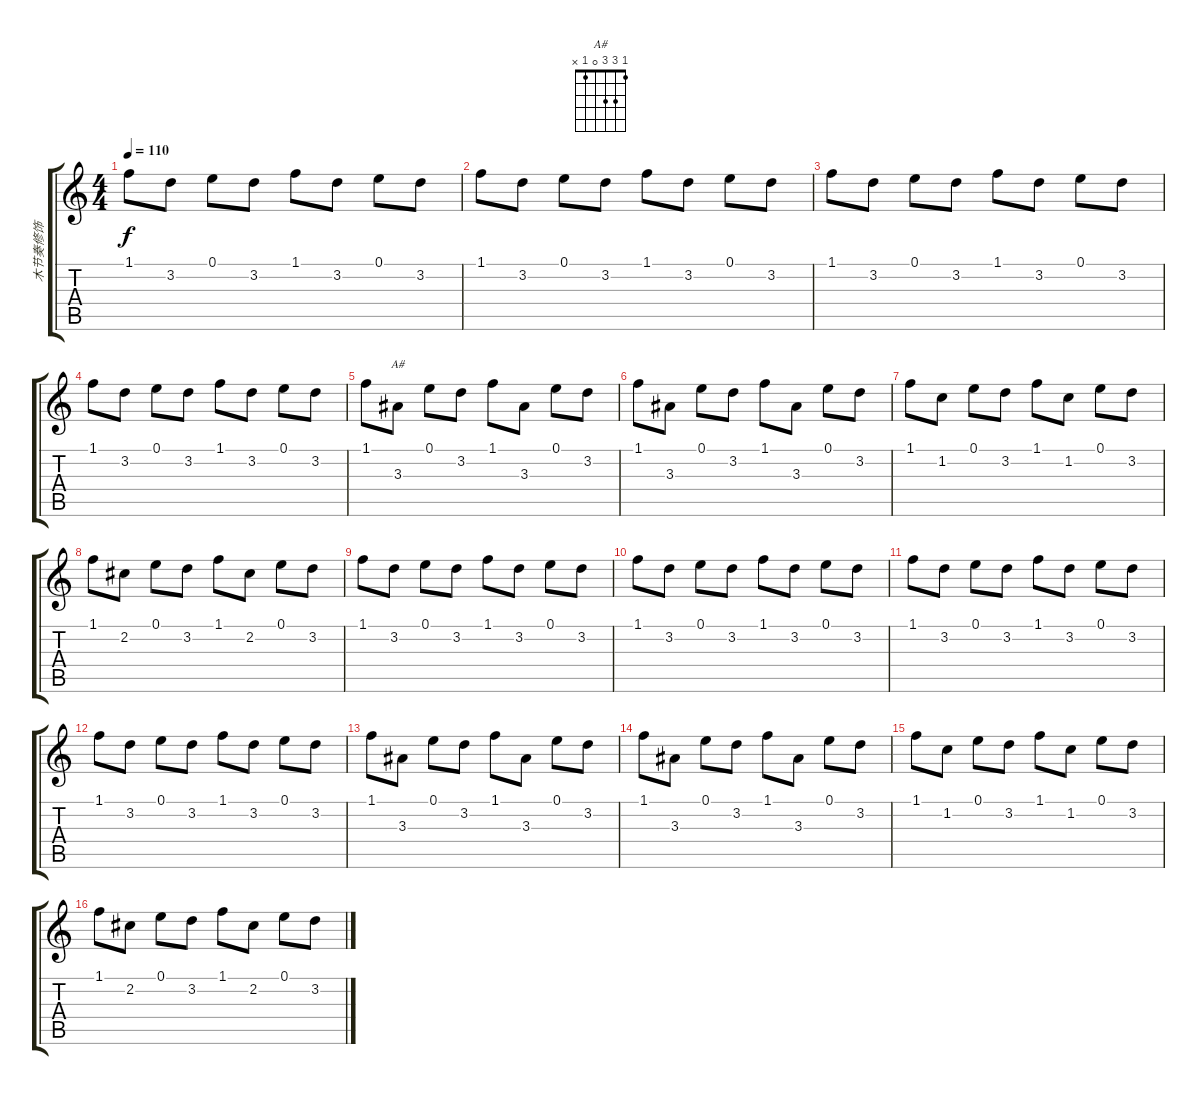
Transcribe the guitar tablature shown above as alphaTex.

\track ("木节奏修饰" "木节奏修饰") {instrument banjo}
\staff {score tabs}
\tuning (E4 B3 G3 D3 A2 E2) {hide}
\displaytranspose 12
\chord ("A#" 1 3 3 0 1 x)
\ts (4 4)
\tempo 110
\clef g2
\ks c
1.1.8{dy f instrument banjo} 3.2.8 0.1.8 3.2.8 1.1.8 3.2.8 0.1.8 3.2.8 |
1.1.8 3.2.8 0.1.8 3.2.8 1.1.8 3.2.8 0.1.8 3.2.8 |
1.1.8 3.2.8 0.1.8 3.2.8 1.1.8 3.2.8 0.1.8 3.2.8 |
1.1.8 3.2.8 0.1.8 3.2.8 1.1.8 3.2.8 0.1.8 3.2.8 |
1.1.8 3.3.8{ch "A#"} 0.1.8 3.2.8 1.1.8 3.3.8 0.1.8 3.2.8 |
1.1.8 3.3.8 0.1.8 3.2.8 1.1.8 3.3.8 0.1.8 3.2.8 |
1.1.8 1.2.8 0.1.8 3.2.8 1.1.8 1.2.8 0.1.8 3.2.8 |
1.1.8 2.2.8 0.1.8 3.2.8 1.1.8 2.2.8 0.1.8 3.2.8 |
1.1.8 3.2.8 0.1.8 3.2.8 1.1.8 3.2.8 0.1.8 3.2.8 |
1.1.8 3.2.8 0.1.8 3.2.8 1.1.8 3.2.8 0.1.8 3.2.8 |
1.1.8 3.2.8{txt ""} 0.1.8 3.2.8 1.1.8 3.2.8 0.1.8 3.2.8 |
1.1.8 3.2.8 0.1.8 3.2.8 1.1.8 3.2.8 0.1.8 3.2.8 |
1.1.8 3.3.8 0.1.8 3.2.8 1.1.8 3.3.8 0.1.8 3.2.8 |
1.1.8 3.3.8 0.1.8 3.2.8 1.1.8 3.3.8 0.1.8 3.2.8 |
1.1.8 1.2.8 0.1.8 3.2.8 1.1.8 1.2.8 0.1.8 3.2.8 |
1.1.8 2.2.8 0.1.8 3.2.8 1.1.8 2.2.8 0.1.8 3.2.8
